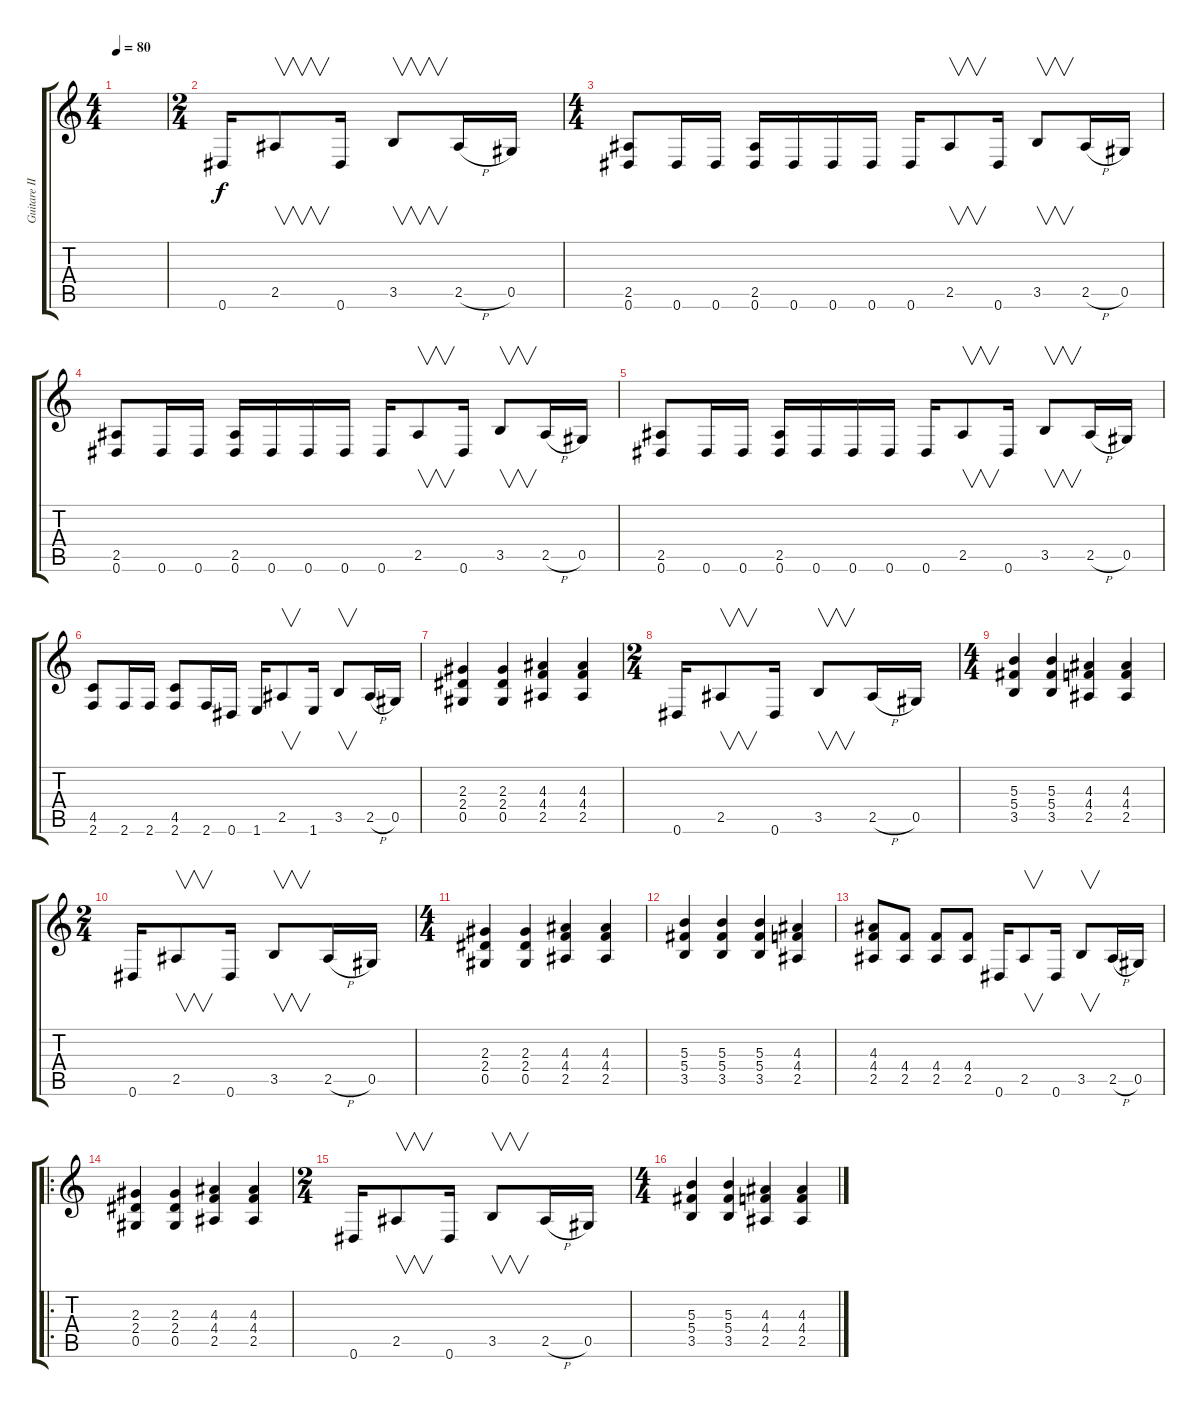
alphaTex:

\track ("Guitare II (Kirk)" "Guitare II") {instrument distortionguitar}
\staff {score tabs}
\tuning (Eb4 Bb3 Gb3 Db3 Ab2 Eb2) {hide}
\ts (4 4)
\tempo 80
\clef g2
\ks c
|
\ts (2 4)
0.6.16 2.5.8{v} 0.6.16 3.5.8{v} 2.5{h}.16 0.5.16 |
\ts (4 4)
(2.5 0.6).8 0.6.16 0.6.16 (2.5 0.6).16 0.6.16 0.6.16 0.6.16 0.6.16 2.5.8{v} 0.6.16 3.5.8{v} 2.5{h}.16 0.5.16 |
(2.5 0.6).8 0.6.16 0.6.16 (2.5 0.6).16 0.6.16 0.6.16 0.6.16 0.6.16 2.5.8{v} 0.6.16 3.5.8{v} 2.5{h}.16 0.5.16 |
(2.5 0.6).8 0.6.16 0.6.16 (2.5 0.6).16 0.6.16 0.6.16 0.6.16 0.6.16 2.5.8{v} 0.6.16 3.5.8{v} 2.5{h}.16 0.5.16 |
(4.5 2.6).8 2.6.16 2.6.16 (4.5 2.6).8 2.6.16 0.6.16 1.6.16 2.5.8{v} 1.6.16 3.5.8{v} 2.5{h}.16 0.5.16 |
(2.3 2.4 0.5).4 (2.3 2.4 0.5).4 (4.3 4.4 2.5).4 (4.3 4.4 2.5).4 |
\ts (2 4)
0.6.16 2.5.8{v} 0.6.16 3.5.8{v} 2.5{h}.16 0.5.16 |
\ts (4 4)
(5.3 5.4 3.5).4 (5.3 5.4 3.5).4 (4.3 4.4 2.5).4 (4.3 4.4 2.5).4 |
\ts (2 4)
0.6.16 2.5.8{v} 0.6.16 3.5.8{v} 2.5{h}.16 0.5.16 |
\ts (4 4)
(2.3 2.4 0.5).4 (2.3 2.4 0.5).4 (4.3 4.4 2.5).4 (4.3 4.4 2.5).4 |
(5.3 5.4 3.5).4 (5.3 5.4 3.5).4 (5.3 5.4 3.5).4 (4.3 4.4 2.5).4 |
(4.3 4.4 2.5).8 (4.4 2.5).8 (4.4 2.5).8 (4.4 2.5).8 0.6.16 2.5.8{v} 0.6.16 3.5.8{v} 2.5{h}.16 0.5.16 |
\ro
(2.3 2.4 0.5).4 (2.3 2.4 0.5).4 (4.3 4.4 2.5).4 (4.3 4.4 2.5).4 |
\ts (2 4)
0.6.16 2.5.8{v} 0.6.16 3.5.8{v} 2.5{h}.16 0.5.16 |
\ts (4 4)
(5.3 5.4 3.5).4 (5.3 5.4 3.5).4 (4.3 4.4 2.5).4 (4.3 4.4 2.5).4
